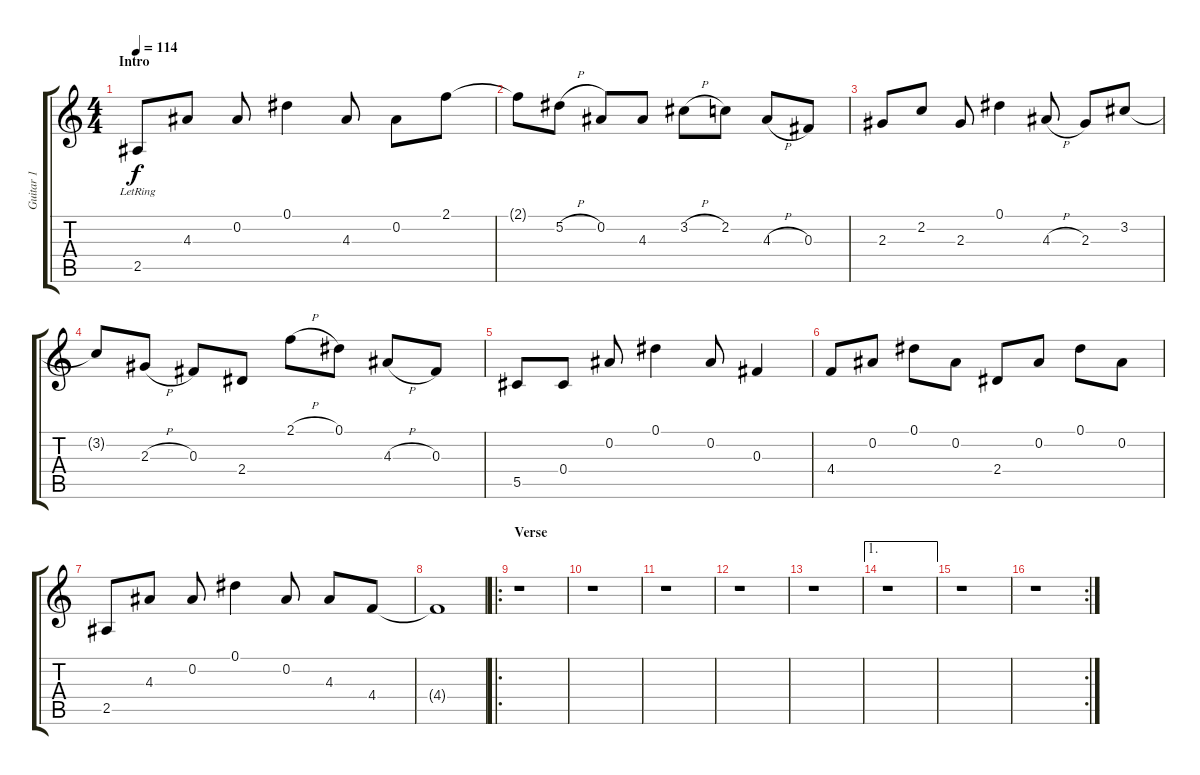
\track ("Guitar 1" "Guitar 1") {instrument acousticguitarsteel}
\staff {score tabs}
\tuning (Eb4 Bb3 Gb3 Db3 Ab2 Eb2) {hide}
\ts (4 4)
\section ("" "Intro")
\tempo 114
\clef g2
\ks c
2.5{lr}.8{dy f instrument acousticguitarsteel} 4.3.8 0.2.8 0.1.4 4.3.8 0.2.8 2.1.8 |
2.1{t}.8 5.2{h}.8 0.2.8 4.3.8 3.2{h}.8 2.2.8 4.3{h}.8 0.3.8 |
2.3.8 2.2.8 2.3.8 0.1.4 4.3{h}.8 2.3.8 3.2.8 |
3.2{t}.8 2.3{h}.8 0.3.8 2.4.8 2.1{h}.8 0.1.8 4.3{h}.8 0.3.8 |
5.5.8 0.4.8 0.2.8 0.1.4 0.2.8 0.3.4 |
4.4.8 0.2.8 0.1.8 0.2.8 2.4.8 0.2.8 0.1.8 0.2.8 |
2.5.8 4.3.8 0.2.8 0.1.4 0.2.8 4.3.8 4.4.8 |
4.4{t}.1 |
\ro
\section ("" "Verse")
r.1 |
r.1 |
r.1 |
r.1 |
r.1 |
\ae 1
r.1 |
r.1 |
\rc 2
r.1
